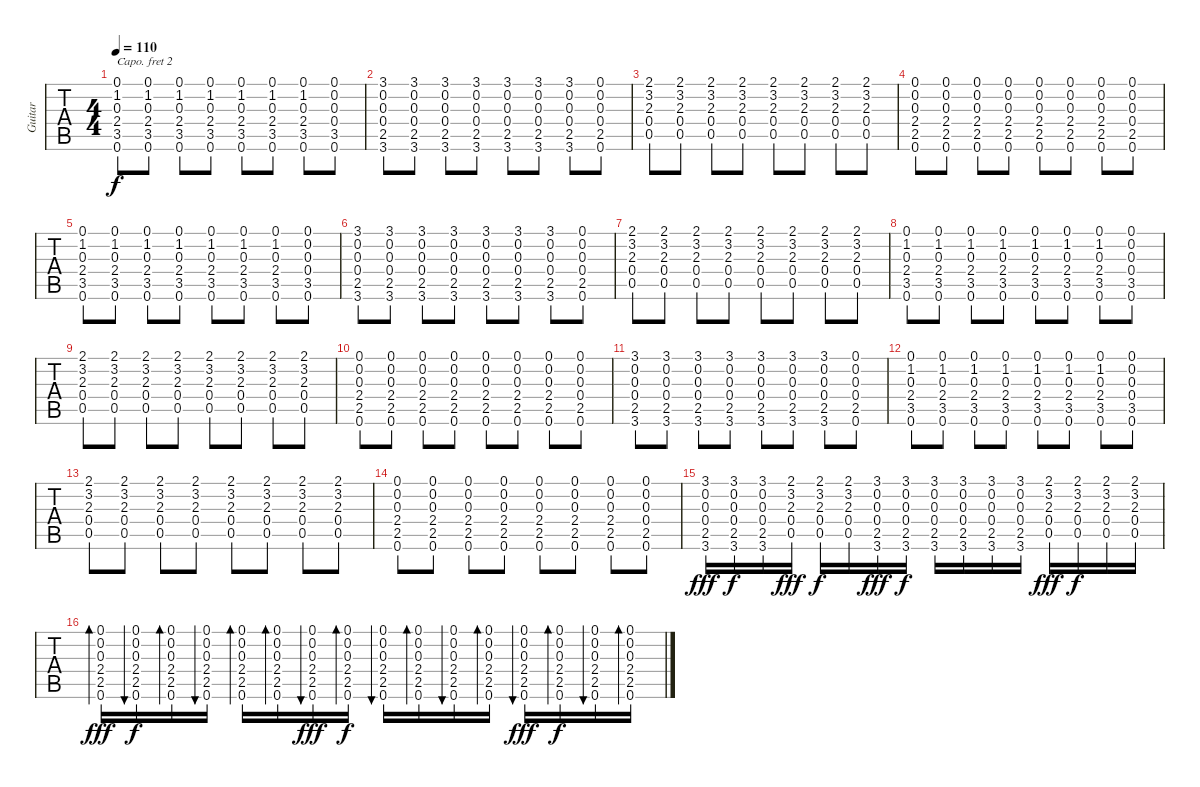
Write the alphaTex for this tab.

\track ("Guitar" "Guitar") {instrument acousticguitarsteel}
\staff {tabs}
\capo 2
\tuning (E4 B3 G3 D3 A2 E2) {hide}
\ts (4 4)
\tempo 110
\clef g2
\ks c
(0.1 1.2 0.3 2.4 3.5 0.6).8{dy f} (0.1 1.2 0.3 2.4 3.5 0.6).8 (0.1 1.2 0.3 2.4 3.5 0.6).8 (0.1 1.2 0.3 2.4 3.5 0.6).8 (0.1 1.2 0.3 2.4 3.5 0.6).8 (0.1 1.2 0.3 2.4 3.5 0.6).8 (0.1 1.2 0.3 2.4 3.5 0.6).8 (0.1 0.2 0.3 0.4 3.5 0.6).8 |
(3.1 0.2 0.3 0.4 2.5 3.6).8 (3.1 0.2 0.3 0.4 2.5 3.6).8 (3.1 0.2 0.3 0.4 2.5 3.6).8 (3.1 0.2 0.3 0.4 2.5 3.6).8 (3.1 0.2 0.3 0.4 2.5 3.6).8 (3.1 0.2 0.3 0.4 2.5 3.6).8 (3.1 0.2 0.3 0.4 2.5 3.6).8 (0.1 0.2 0.3 0.4 2.5 0.6).8 |
(2.1 3.2 2.3 0.4 0.5).8 (2.1 3.2 2.3 0.4 0.5).8 (2.1 3.2 2.3 0.4 0.5).8 (2.1 3.2 2.3 0.4 0.5).8 (2.1 3.2 2.3 0.4 0.5).8 (2.1 3.2 2.3 0.4 0.5).8 (2.1 3.2 2.3 0.4 0.5).8 (2.1 3.2 2.3 0.4 0.5).8 |
(0.1 0.2 0.3 2.4 2.5 0.6).8 (0.1 0.2 0.3 2.4 2.5 0.6).8 (0.1 0.2 0.3 2.4 2.5 0.6).8 (0.1 0.2 0.3 2.4 2.5 0.6).8 (0.1 0.2 0.3 2.4 2.5 0.6).8 (0.1 0.2 0.3 2.4 2.5 0.6).8 (0.1 0.2 0.3 2.4 2.5 0.6).8 (0.1 0.2 0.3 0.4 2.5 0.6).8 |
(0.1 1.2 0.3 2.4 3.5 0.6).8 (0.1 1.2 0.3 2.4 3.5 0.6).8 (0.1 1.2 0.3 2.4 3.5 0.6).8 (0.1 1.2 0.3 2.4 3.5 0.6).8 (0.1 1.2 0.3 2.4 3.5 0.6).8 (0.1 1.2 0.3 2.4 3.5 0.6).8 (0.1 1.2 0.3 2.4 3.5 0.6).8 (0.1 0.2 0.3 0.4 3.5 0.6).8 |
(3.1 0.2 0.3 0.4 2.5 3.6).8 (3.1 0.2 0.3 0.4 2.5 3.6).8 (3.1 0.2 0.3 0.4 2.5 3.6).8 (3.1 0.2 0.3 0.4 2.5 3.6).8 (3.1 0.2 0.3 0.4 2.5 3.6).8 (3.1 0.2 0.3 0.4 2.5 3.6).8 (3.1 0.2 0.3 0.4 2.5 3.6).8 (0.1 0.2 0.3 0.4 2.5 0.6).8 |
(2.1 3.2 2.3 0.4 0.5).8 (2.1 3.2 2.3 0.4 0.5).8 (2.1 3.2 2.3 0.4 0.5).8 (2.1 3.2 2.3 0.4 0.5).8 (2.1 3.2 2.3 0.4 0.5).8 (2.1 3.2 2.3 0.4 0.5).8 (2.1 3.2 2.3 0.4 0.5).8 (2.1 3.2 2.3 0.4 0.5).8 |
(0.1 1.2 0.3 2.4 3.5 0.6).8 (0.1 1.2 0.3 2.4 3.5 0.6).8 (0.1 1.2 0.3 2.4 3.5 0.6).8 (0.1 1.2 0.3 2.4 3.5 0.6).8 (0.1 1.2 0.3 2.4 3.5 0.6).8 (0.1 1.2 0.3 2.4 3.5 0.6).8 (0.1 1.2 0.3 2.4 3.5 0.6).8 (0.1 0.2 0.3 0.4 3.5 0.6).8 |
(2.1 3.2 2.3 0.4 0.5).8 (2.1 3.2 2.3 0.4 0.5).8 (2.1 3.2 2.3 0.4 0.5).8 (2.1 3.2 2.3 0.4 0.5).8 (2.1 3.2 2.3 0.4 0.5).8 (2.1 3.2 2.3 0.4 0.5).8 (2.1 3.2 2.3 0.4 0.5).8 (2.1 3.2 2.3 0.4 0.5).8 |
(0.1 0.2 0.3 2.4 2.5 0.6).8 (0.1 0.2 0.3 2.4 2.5 0.6).8 (0.1 0.2 0.3 2.4 2.5 0.6).8 (0.1 0.2 0.3 2.4 2.5 0.6).8 (0.1 0.2 0.3 2.4 2.5 0.6).8 (0.1 0.2 0.3 2.4 2.5 0.6).8 (0.1 0.2 0.3 2.4 2.5 0.6).8 (0.1 0.2 0.3 0.4 2.5 0.6).8 |
(3.1 0.2 0.3 0.4 2.5 3.6).8 (3.1 0.2 0.3 0.4 2.5 3.6).8 (3.1 0.2 0.3 0.4 2.5 3.6).8 (3.1 0.2 0.3 0.4 2.5 3.6).8 (3.1 0.2 0.3 0.4 2.5 3.6).8 (3.1 0.2 0.3 0.4 2.5 3.6).8 (3.1 0.2 0.3 0.4 2.5 3.6).8 (0.1 0.2 0.3 0.4 2.5 0.6).8 |
(0.1 1.2 0.3 2.4 3.5 0.6).8 (0.1 1.2 0.3 2.4 3.5 0.6).8 (0.1 1.2 0.3 2.4 3.5 0.6).8 (0.1 1.2 0.3 2.4 3.5 0.6).8 (0.1 1.2 0.3 2.4 3.5 0.6).8 (0.1 1.2 0.3 2.4 3.5 0.6).8 (0.1 1.2 0.3 2.4 3.5 0.6).8 (0.1 0.2 0.3 0.4 3.5 0.6).8 |
(2.1 3.2 2.3 0.4 0.5).8 (2.1 3.2 2.3 0.4 0.5).8 (2.1 3.2 2.3 0.4 0.5).8 (2.1 3.2 2.3 0.4 0.5).8 (2.1 3.2 2.3 0.4 0.5).8 (2.1 3.2 2.3 0.4 0.5).8 (2.1 3.2 2.3 0.4 0.5).8 (2.1 3.2 2.3 0.4 0.5).8 |
(0.1 0.2 0.3 2.4 2.5 0.6).8 (0.1 0.2 0.3 2.4 2.5 0.6).8 (0.1 0.2 0.3 2.4 2.5 0.6).8 (0.1 0.2 0.3 2.4 2.5 0.6).8 (0.1 0.2 0.3 2.4 2.5 0.6).8 (0.1 0.2 0.3 2.4 2.5 0.6).8 (0.1 0.2 0.3 2.4 2.5 0.6).8 (0.1 0.2 0.3 0.4 2.5 0.6).8 |
(3.1{hac} 0.2{hac} 0.3{hac} 0.4{hac} 2.5{hac} 3.6{hac}).16{dy fff} (3.1 0.2 0.3 0.4 2.5 3.6).16{dy f} (3.1 0.2 0.3 0.4 2.5 3.6).16 (2.1{hac} 3.2{hac} 2.3{hac} 0.4{hac} 0.5{hac}).16{dy fff} (2.1 3.2 2.3 0.4 0.5).16{dy f} (2.1 3.2 2.3 0.4 0.5).16 (3.1{hac} 0.2{hac} 0.3{hac} 0.4{hac} 2.5{hac} 3.6{hac}).16{dy fff} (3.1 0.2 0.3 0.4 2.5 3.6).16{dy f} (3.1 0.2 0.3 0.4 2.5 3.6).16 (3.1 0.2 0.3 0.4 2.5 3.6).16 (3.1 0.2 0.3 0.4 2.5 3.6).16 (3.1 0.2 0.3 0.4 2.5 3.6).16 (2.1{hac} 3.2{hac} 2.3{hac} 0.4{hac} 0.5{hac}).16{dy fff} (2.1 3.2 2.3 0.4 0.5).16{dy f} (2.1 3.2 2.3 0.4 0.5).16 (2.1 3.2 2.3 0.4 0.5).16 |
(0.1{hac} 0.2{hac} 0.3{hac} 2.4{hac} 2.5{hac} 0.6{hac}).16{bd 30 dy fff} (0.1 0.2 0.3 2.4 2.5 0.6).16{bu 30 dy f} (0.1 0.2 0.3 2.4 2.5 0.6).16{bd 30} (0.1 0.2 0.3 2.4 2.5 0.6).16{bu 30} (0.1 0.2 0.3 2.4 2.5 0.6).16{bd 30} (0.1 0.2 0.3 2.4 2.5 0.6).16{bd 30} (0.1{hac} 0.2{hac} 0.3{hac} 2.4{hac} 2.5{hac} 0.6{hac}).16{bu 30 dy fff} (0.1 0.2 0.3 2.4 2.5 0.6).16{bd 30 dy f} (0.1 0.2 0.3 2.4 2.5 0.6).16{bu 30} (0.1 0.2 0.3 2.4 2.5 0.6).16{bd 30} (0.1 0.2 0.3 2.4 2.5 0.6).16{bu 30} (0.1 0.2 0.3 2.4 2.5 0.6).16{bd 30} (0.1{hac} 0.2{hac} 0.3{hac} 2.4{hac} 2.5{hac} 0.6{hac}).16{bu 30 dy fff} (0.1 0.2 0.3 2.4 2.5 0.6).16{bd 30 dy f} (0.1 0.2 0.3 2.4 2.5 0.6).16{bu 30} (0.1 0.2 0.3 2.4 2.5 0.6).16{bd 30}
